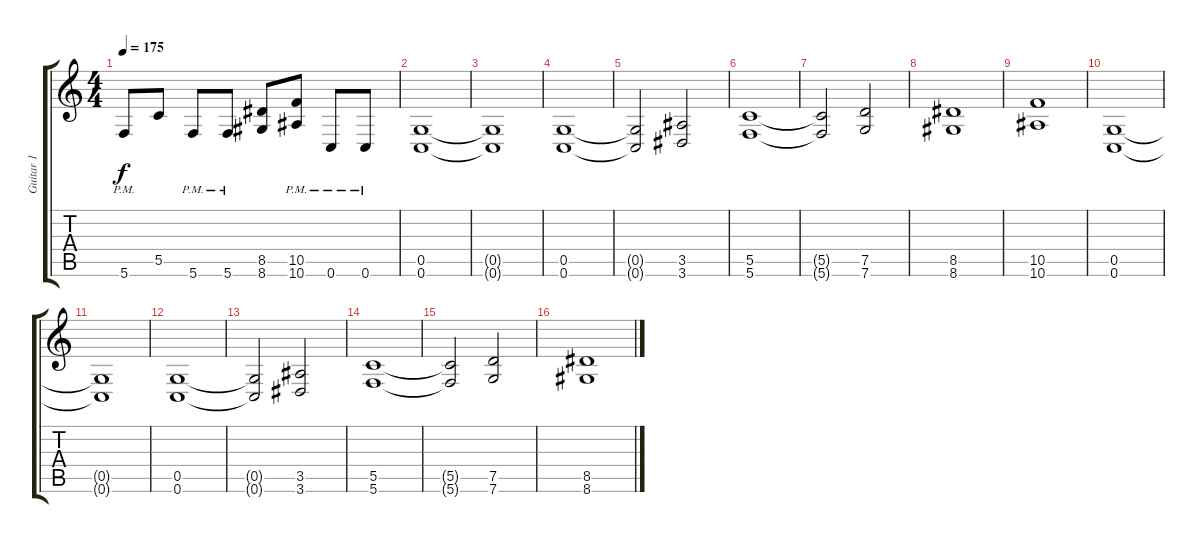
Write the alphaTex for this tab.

\track ("Guitar 1" "Guitar 1") {instrument distortionguitar}
\staff {score tabs}
\tuning (D4 A3 F3 C3 G2 C2) {hide}
\ts (4 4)
\tempo 175
\clef g2
\ks c
5.6{pm}.8{dy f} 5.5.8 5.6{pm}.8 5.6{pm}.8 (8.5 8.6).8 (10.5 10.6{pm}).8 0.6{pm}.8 0.6{pm}.8 |
(0.5 0.6).1 |
(0.5{t} 0.6{t}).1 |
(0.5 0.6).1 |
(0.5{t} 0.6{t}).2 (3.5 3.6).2 |
(5.5 5.6).1 |
(5.5{t} 5.6{t}).2 (7.5 7.6).2 |
(8.5 8.6).1 |
(10.5 10.6).1 |
(0.5 0.6).1 |
(0.5{t} 0.6{t}).1 |
(0.5 0.6).1 |
(0.5{t} 0.6{t}).2 (3.5 3.6).2 |
(5.5 5.6).1 |
(5.5{t} 5.6{t}).2 (7.5 7.6).2 |
(8.5 8.6).1
